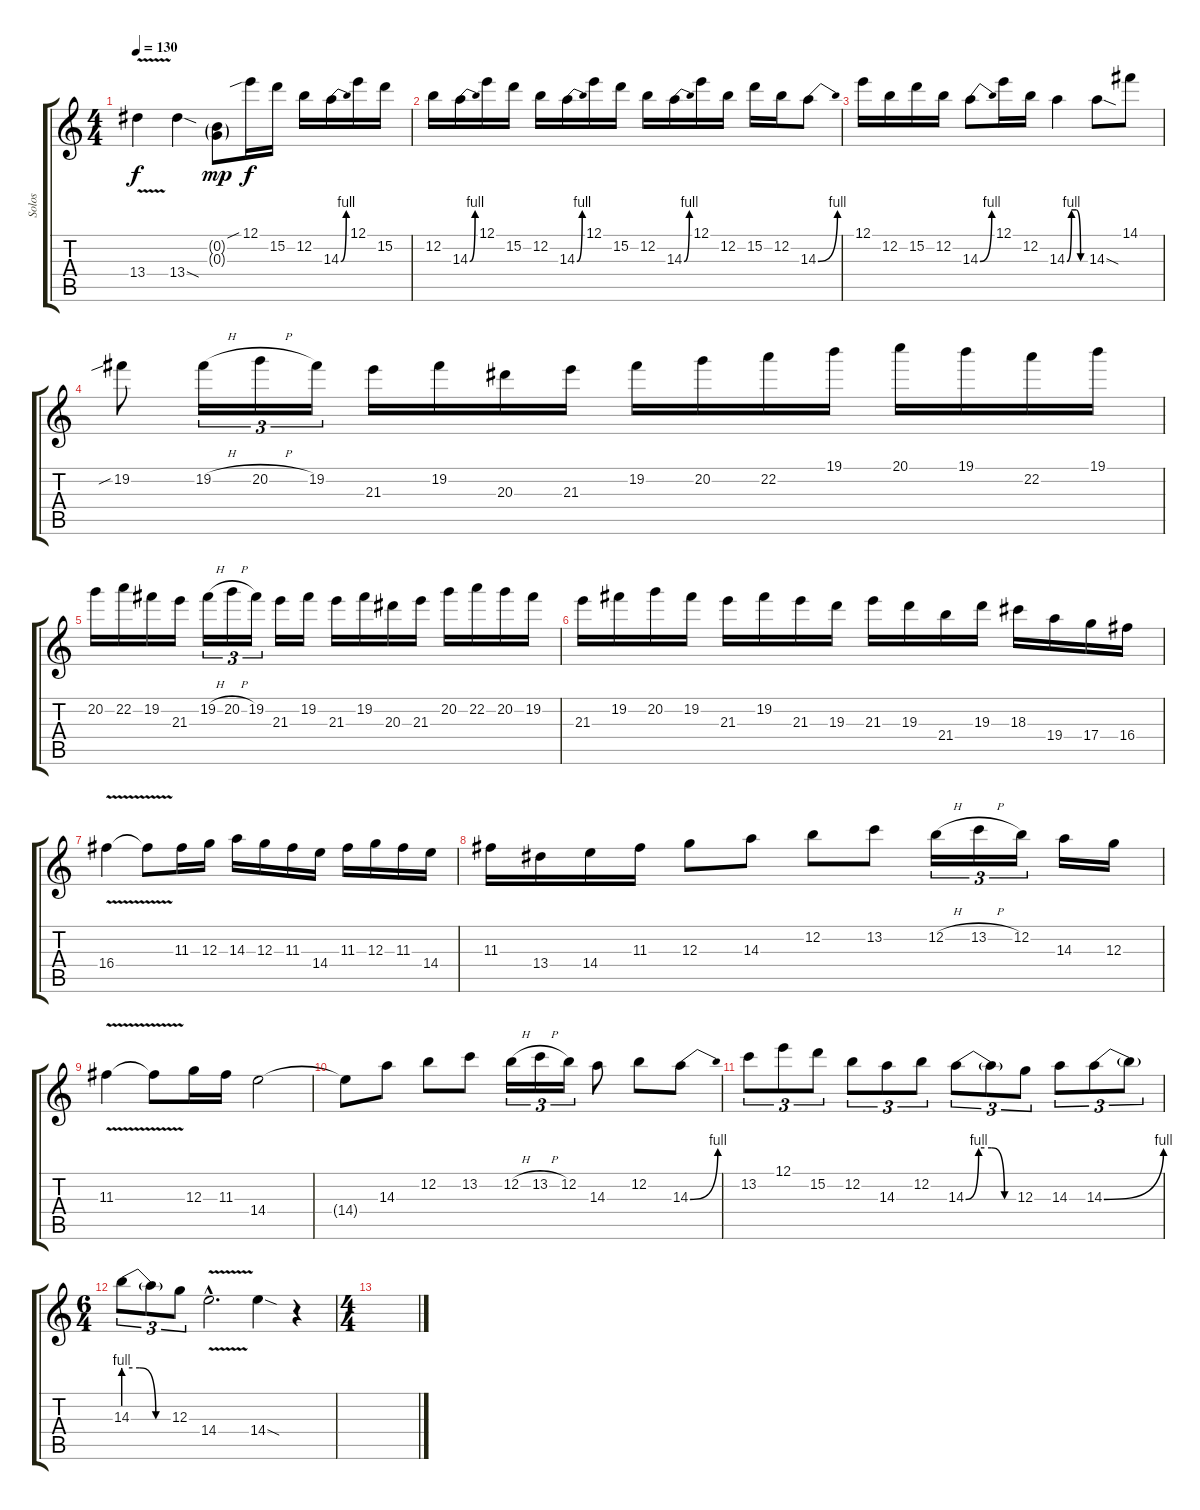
\track ("Solos" "Solos") {instrument distortionguitar}
\staff {score tabs}
\tuning (E4 B3 G3 D3 A2 E2) {hide}
\ts (4 4)
\tempo 130
\clef g2
\ks c
13.4{v}.4{dy f} 13.4{sod}.4 (0.2{g} 0.3{g}).8{dy mp} 12.1{sib}.16{dy f} 15.2.16 12.2.16 14.3{be (bend 0 0 60 4)}.16 12.1.16 15.2.16 |
12.2.16 14.3{be (bend 0 0 60 4)}.16 12.1.16 15.2.16 12.2.16 14.3{be (bend 0 0 60 4)}.16 12.1.16 15.2.16 12.2.16 14.3{be (bend 0 0 60 4)}.16 12.1.16 12.2.16 15.2.16 12.2.16 14.3{be (bend 0 0 60 4)}.8 |
12.1.16 12.2.16 15.2.16 12.2.16 14.3{be (bend 0 0 60 4)}.8 12.1.16 12.2.16 14.3{be (custom 0 0 15 4 30 4 45 0 60 0)}.4 14.3{sod}.8 14.1.8 |
19.2{sib}.8 19.2{h}.16{tu (3 2)} 20.2{h}.16{tu (3 2)} 19.2.16{tu (3 2)} 21.3.16 19.2.16 20.3.16 21.3.16 19.2.16 20.2.16 22.2.16 19.1.16 20.1.16 19.1.16 22.2.16 19.1.16 |
20.2.16 22.2.16 19.2.16 21.3.16 19.2{h}.16{tu (3 2)} 20.2{h}.16{tu (3 2)} 19.2.16{tu (3 2)} 21.3.16 19.2.16 21.3.16 19.2.16 20.3.16 21.3.16 20.2.16 22.2.16 20.2.16 19.2.16 |
21.3.16 19.2.16 20.2.16 19.2.16 21.3.16 19.2.16 21.3.16 19.3.16 21.3.16 19.3.16 21.4.16 19.3.16 18.3.16 19.4.16 17.4.16 16.4.16 |
16.4{v}.4 16.4{t}.8 11.3.16 12.3.16 14.3.16 12.3.16 11.3.16 14.4.16 11.3.16 12.3.16 11.3.16 14.4.16 |
11.3.16 13.4.16 14.4.16 11.3.16 12.3.8 14.3.8 12.2.8 13.2.8 12.2{h}.16{tu (3 2)} 13.2{h}.16{tu (3 2)} 12.2.16{tu (3 2)} 14.3.16 12.3.16 |
11.3{v}.4 11.3{t}.8 12.3.16 11.3.16 14.4.2 |
14.4{t}.8 14.3.8 12.2.8 13.2.8 12.2{h}.16{tu (3 2)} 13.2{h}.16{tu (3 2)} 12.2.16{tu (3 2)} 14.3.8 12.2.8 14.3{be (bend 0 0 60 4)}.8 |
13.2.8{tu (3 2)} 12.1.8{tu (3 2)} 15.2.8{tu (3 2)} 12.2.8{tu (3 2)} 14.3.8{tu (3 2)} 12.2.8{tu (3 2)} 14.3{be (custom 0 0 15 4 30 4 45 0 60 0)}.8{tu (3 2)} 14.3{t}.8{tu (3 2)} 12.3.8{tu (3 2)} 14.3.8{tu (3 2)} 14.3{be (bend 0 0 60 4)}.8{tu (3 2)} 14.3{t}.8{tu (3 2)} |
\ts (6 4)
14.3{be (custom 0 4 20 4 40 0 60 0)}.8{tu (3 2)} 14.3{t}.8{tu (3 2)} 12.3.8{tu (3 2)} 14.4{v hac}.2{d} 14.4{sod}.4 r.4 |
\ts (4 4)
